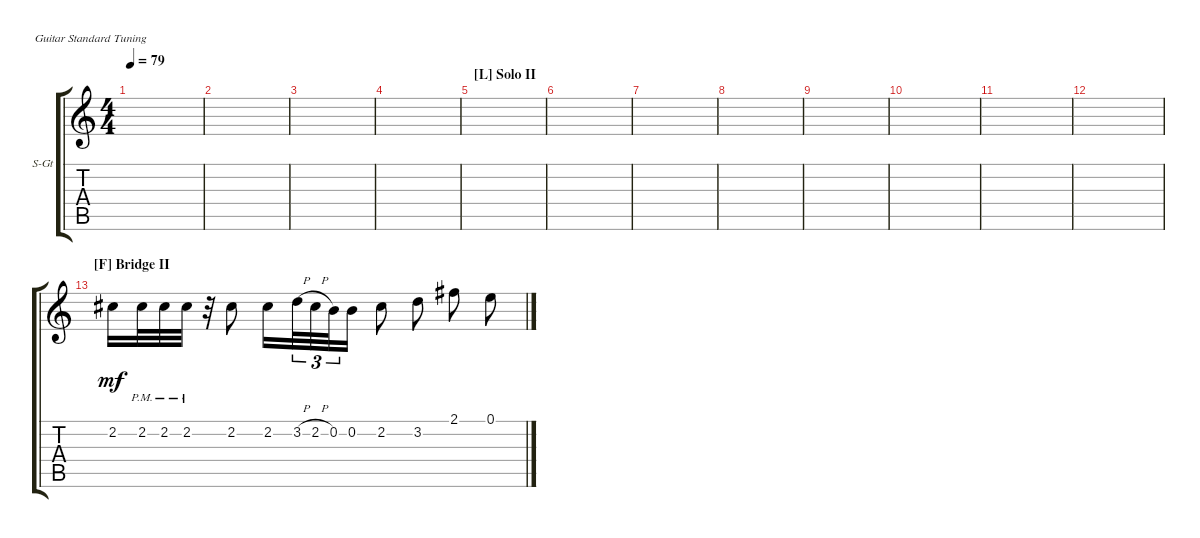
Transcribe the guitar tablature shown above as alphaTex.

\defaultSystemsLayout 4
\bracketExtendMode groupsimilarinstruments
\firstSystemTrackNameOrientation horizontal
\otherSystemsTrackNameOrientation horizontal
\track ("Studio Guitar" "S-Gt") {instrument distortionguitar}
\staff {score tabs}
\tuning (E4 B3 G3 D3 A2 E2)
\ts (4 4)
\tempo 79
\clef g2
\ks c
|
|
|
|
\section ("L" "Solo II")
|
|
|
|
|
|
|
|
\section ("F" "Bridge II")
2.2.16{dy mf beam merge} 2.2{pm}.32{beam merge} 2.2{pm}.32{beam merge} 2.2{pm}.32{beam split} r.32 2.2.8{beam split} 2.2.16{beam merge} 3.2{h}.32{tu (3 2)} 2.2{h}.32{tu (3 2) beam merge} 0.2.32{tu (3 2) beam merge} 0.2.16{beam split} 2.2.8{beam split} 3.2.8 2.1.8{beam split} 0.1.8
